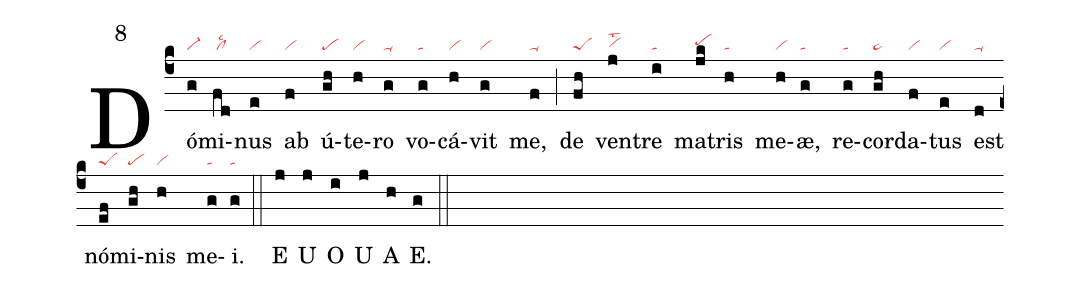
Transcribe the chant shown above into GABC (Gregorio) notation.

mode: 8;
nabc-lines:1;
%%
(c4)Dó(g|vi-)mi(fd|/cllsc2)nus(e|vi) ab(f|vi) ú(gh|pe)te(h|vi)ro(g|ta-) vo(g|ta)cá(h|vi)vit(g|vi) me,(f|ta-) (;)
de(fh|peS) ven(j|vihglst2)tre(i|ta) ma(jk|pehh)tris(h|ta) me(h|vi)æ,(g|ta) re(g|ta)cor(gh|pe~)da(f|vi)tus(e|vi) est(d|ta-) nó(ef|peS)mi(gh|pe)nis(h|vi) me(g|ta)i.(g|ta) (::)
E(j) U(j) O(i) U(j) A(h) E.(g) (::)
